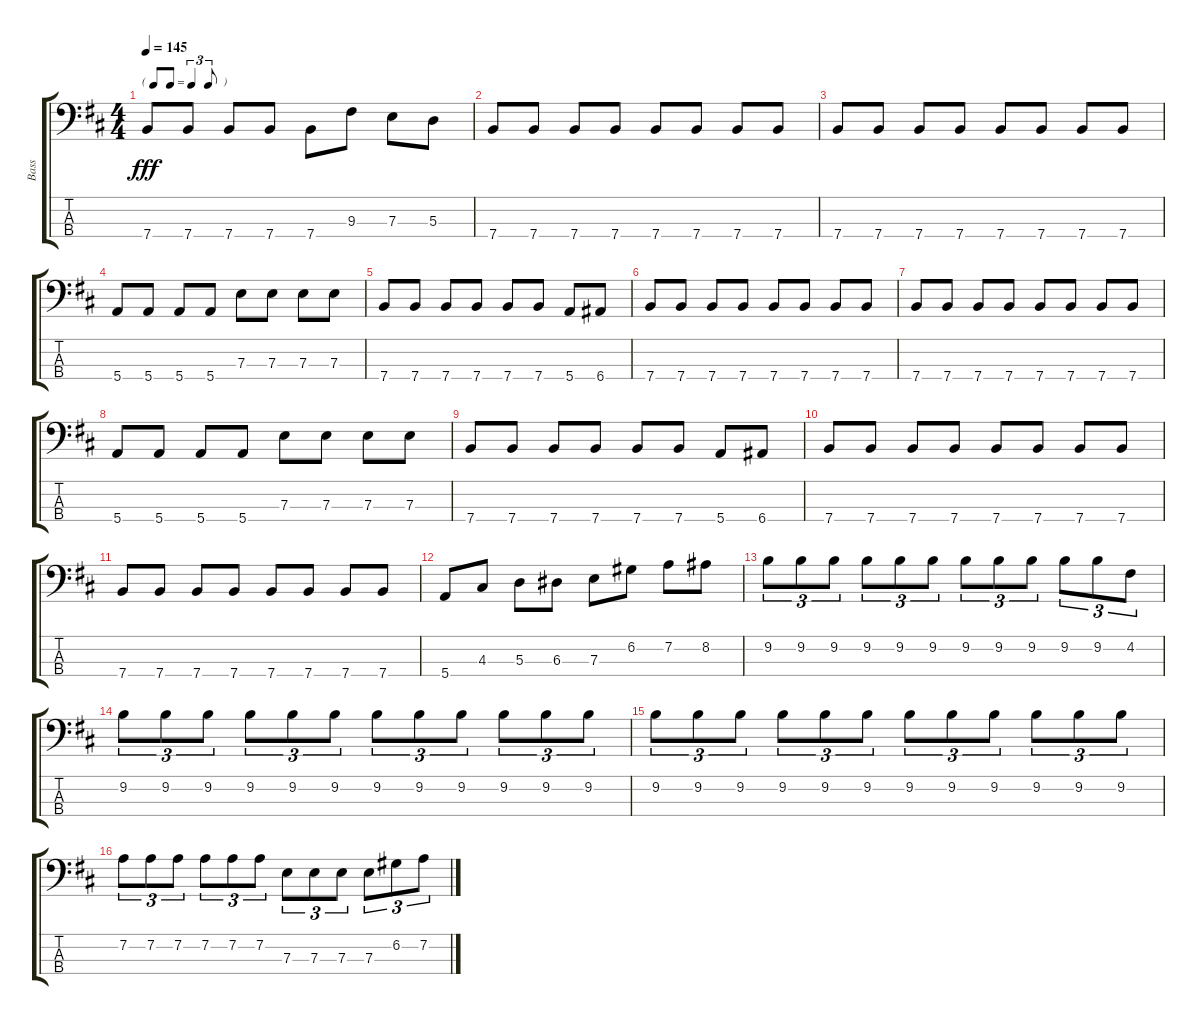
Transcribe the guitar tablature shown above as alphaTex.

\track ("Bass" "Bass") {instrument electricbassfinger}
\staff {score tabs}
\tuning (G2 D2 A1 E1) {hide}
\ts (4 4)
\tf triplet8th
\tempo 145
\clef f4
\ks d
7.4.8{dy fff} 7.4.8 7.4.8 7.4.8 7.4.8 9.3.8 7.3.8 5.3.8 |
7.4.8 7.4.8 7.4.8 7.4.8 7.4.8 7.4.8 7.4.8 7.4.8 |
7.4.8 7.4.8 7.4.8 7.4.8 7.4.8 7.4.8 7.4.8 7.4.8 |
5.4.8 5.4.8 5.4.8 5.4.8 7.3.8 7.3.8 7.3.8 7.3.8 |
7.4.8 7.4.8 7.4.8 7.4.8 7.4.8 7.4.8 5.4.8 6.4.8 |
7.4.8 7.4.8 7.4.8 7.4.8 7.4.8 7.4.8 7.4.8 7.4.8 |
7.4.8 7.4.8 7.4.8 7.4.8 7.4.8 7.4.8 7.4.8 7.4.8 |
5.4.8 5.4.8 5.4.8 5.4.8 7.3.8 7.3.8 7.3.8 7.3.8 |
7.4.8 7.4.8 7.4.8 7.4.8 7.4.8 7.4.8 5.4.8 6.4.8 |
7.4.8 7.4.8 7.4.8 7.4.8 7.4.8 7.4.8 7.4.8 7.4.8 |
7.4.8 7.4.8 7.4.8 7.4.8 7.4.8 7.4.8 7.4.8 7.4.8 |
5.4.8 4.3.8 5.3.8 6.3.8 7.3.8 6.2.8 7.2.8 8.2.8 |
9.2.8{tu (3 2)} 9.2.8{tu (3 2)} 9.2.8{tu (3 2)} 9.2.8{tu (3 2)} 9.2.8{tu (3 2)} 9.2.8{tu (3 2)} 9.2.8{tu (3 2)} 9.2.8{tu (3 2)} 9.2.8{tu (3 2)} 9.2.8{tu (3 2)} 9.2.8{tu (3 2)} 4.2.8{tu (3 2)} |
9.2.8{tu (3 2)} 9.2.8{tu (3 2)} 9.2.8{tu (3 2)} 9.2.8{tu (3 2)} 9.2.8{tu (3 2)} 9.2.8{tu (3 2)} 9.2.8{tu (3 2)} 9.2.8{tu (3 2)} 9.2.8{tu (3 2)} 9.2.8{tu (3 2)} 9.2.8{tu (3 2)} 9.2.8{tu (3 2)} |
9.2.8{tu (3 2)} 9.2.8{tu (3 2)} 9.2.8{tu (3 2)} 9.2.8{tu (3 2)} 9.2.8{tu (3 2)} 9.2.8{tu (3 2)} 9.2.8{tu (3 2)} 9.2.8{tu (3 2)} 9.2.8{tu (3 2)} 9.2.8{tu (3 2)} 9.2.8{tu (3 2)} 9.2.8{tu (3 2)} |
7.2.8{tu (3 2)} 7.2.8{tu (3 2)} 7.2.8{tu (3 2)} 7.2.8{tu (3 2)} 7.2.8{tu (3 2)} 7.2.8{tu (3 2)} 7.3.8{tu (3 2)} 7.3.8{tu (3 2)} 7.3.8{tu (3 2)} 7.3.8{tu (3 2)} 6.2.8{tu (3 2)} 7.2.8{tu (3 2)}
